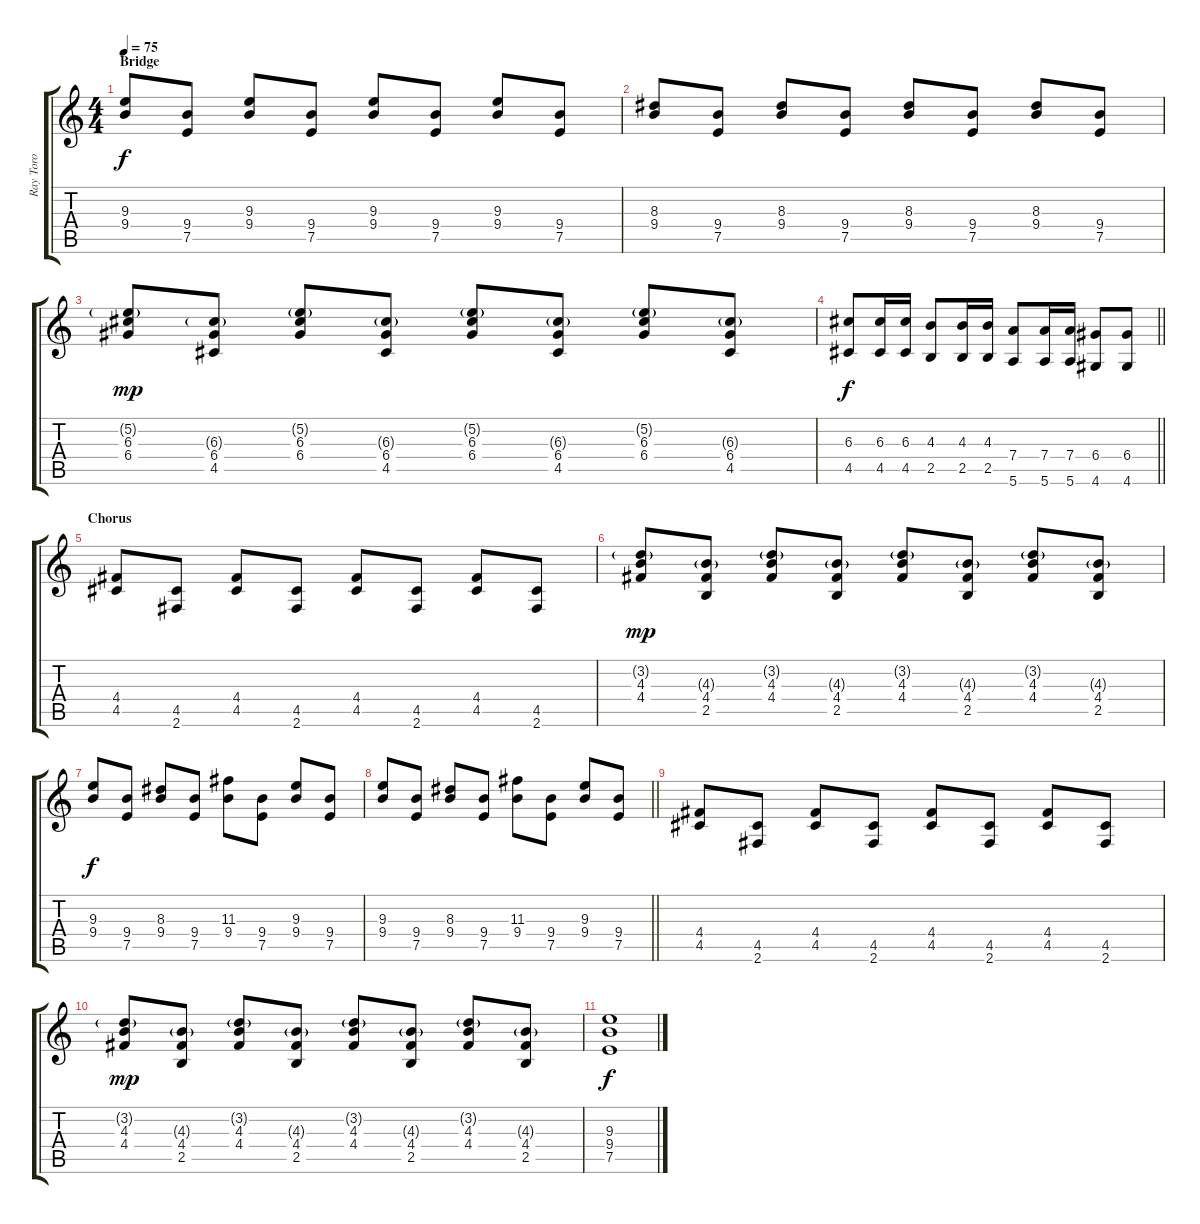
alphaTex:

\track ("Ray Toro" "Ray Toro") {instrument electricguitarclean}
\staff {score tabs}
\tuning (E4 B3 G3 D3 A2 E2) {hide}
\ts (4 4)
\section ("" "Bridge")
\tempo 75
\clef g2
\ks c
(9.3 9.4).8{dy f} (9.4 7.5).8 (9.3 9.4).8 (9.4 7.5).8 (9.3 9.4).8 (9.4 7.5).8 (9.3 9.4).8 (9.4 7.5).8 |
(8.3 9.4).8 (9.4 7.5).8 (8.3 9.4).8 (9.4 7.5).8 (8.3 9.4).8 (9.4 7.5).8 (8.3 9.4).8 (9.4 7.5).8 |
(5.2{g} 6.3 6.4).8{dy mp} (6.3{g} 6.4 4.5).8 (5.2{g} 6.3 6.4).8 (6.3{g} 6.4 4.5).8 (5.2{g} 6.3 6.4).8 (6.3{g} 6.4 4.5).8 (5.2{g} 6.3 6.4).8 (6.3{g} 6.4 4.5).8 |
\barLineRight lightlight
(6.3 4.5).8{dy f} (6.3 4.5).16 (6.3 4.5).16 (4.3 2.5).8 (4.3 2.5).16 (4.3 2.5).16 (7.4 5.6).8 (7.4 5.6).16 (7.4 5.6).16 (6.4 4.6).8 (6.4 4.6).8 |
\section ("" "Chorus")
(4.4 4.5).8 (4.5 2.6).8 (4.4 4.5).8 (4.5 2.6).8 (4.4 4.5).8 (4.5 2.6).8 (4.4 4.5).8 (4.5 2.6).8 |
(3.2{g} 4.3 4.4).8{dy mp} (4.3{g} 4.4 2.5).8 (3.2{g} 4.3 4.4).8 (4.3{g} 4.4 2.5).8 (3.2{g} 4.3 4.4).8 (4.3{g} 4.4 2.5).8 (3.2{g} 4.3 4.4).8 (4.3{g} 4.4 2.5).8 |
(9.3 9.4).8{dy f} (9.4 7.5).8 (8.3 9.4).8 (9.4 7.5).8 (11.3 9.4).8 (9.4 7.5).8 (9.3 9.4).8 (9.4 7.5).8 |
\barLineRight lightlight
(9.3 9.4).8 (9.4 7.5).8 (8.3 9.4).8 (9.4 7.5).8 (11.3 9.4).8 (9.4 7.5).8 (9.3 9.4).8 (9.4 7.5).8 |
(4.4 4.5).8 (4.5 2.6).8 (4.4 4.5).8 (4.5 2.6).8 (4.4 4.5).8 (4.5 2.6).8 (4.4 4.5).8 (4.5 2.6).8 |
(3.2{g} 4.3 4.4).8{dy mp} (4.3{g} 4.4 2.5).8 (3.2{g} 4.3 4.4).8 (4.3{g} 4.4 2.5).8 (3.2{g} 4.3 4.4).8 (4.3{g} 4.4 2.5).8 (3.2{g} 4.3 4.4).8 (4.3{g} 4.4 2.5).8 |
(9.3 9.4 7.5).1{dy f volume 0}
